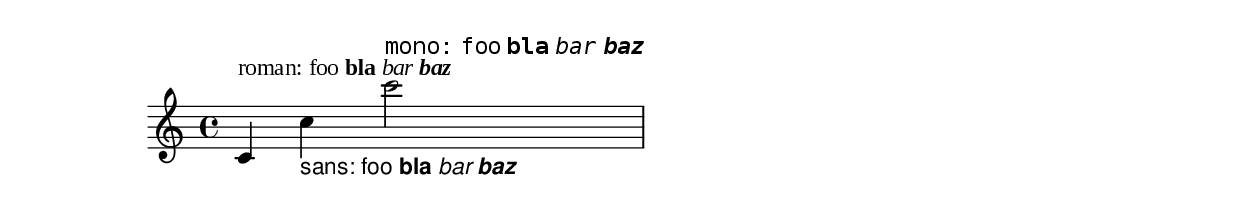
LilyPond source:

%% Do not edit this file; it is auto-generated from LSR http://lsr.dsi.unimi.it
%% This file is in the public domain.
\version "2.11.55"

\header {
  lsrtags = "text, tweaks-and-overrides"

  texidoc = "
The default font families for text can be overridden with
@code{make-pango-font-tree}. 

"
  doctitle = "Changing the default text font family"
} % begin verbatim
\paper {
  % change for other default global staff size. 
  myStaffSize = #20
  %{
     run
         lilypond -dshow-available-fonts blabla
     to show all fonts available in the process log.  
  %}

  #(define fonts
    (make-pango-font-tree "Times New Roman"
                          "Nimbus Sans"
                          "Luxi Mono"
;;                        "Helvetica"
;;                        "Courier"
     (/ myStaffSize 20)))
}

\relative {
  c'^\markup {
    roman: foo \bold bla \italic bar \italic \bold baz 
  }
  c'_\markup {
    \override #'(font-family . sans)
    {
      sans: foo \bold bla \italic bar \italic \bold baz
    }
  }
  c'2^\markup {
    \override #'(font-family . typewriter)
    {
      mono: foo \bold bla \italic bar \italic \bold baz
    }
  }
}  

